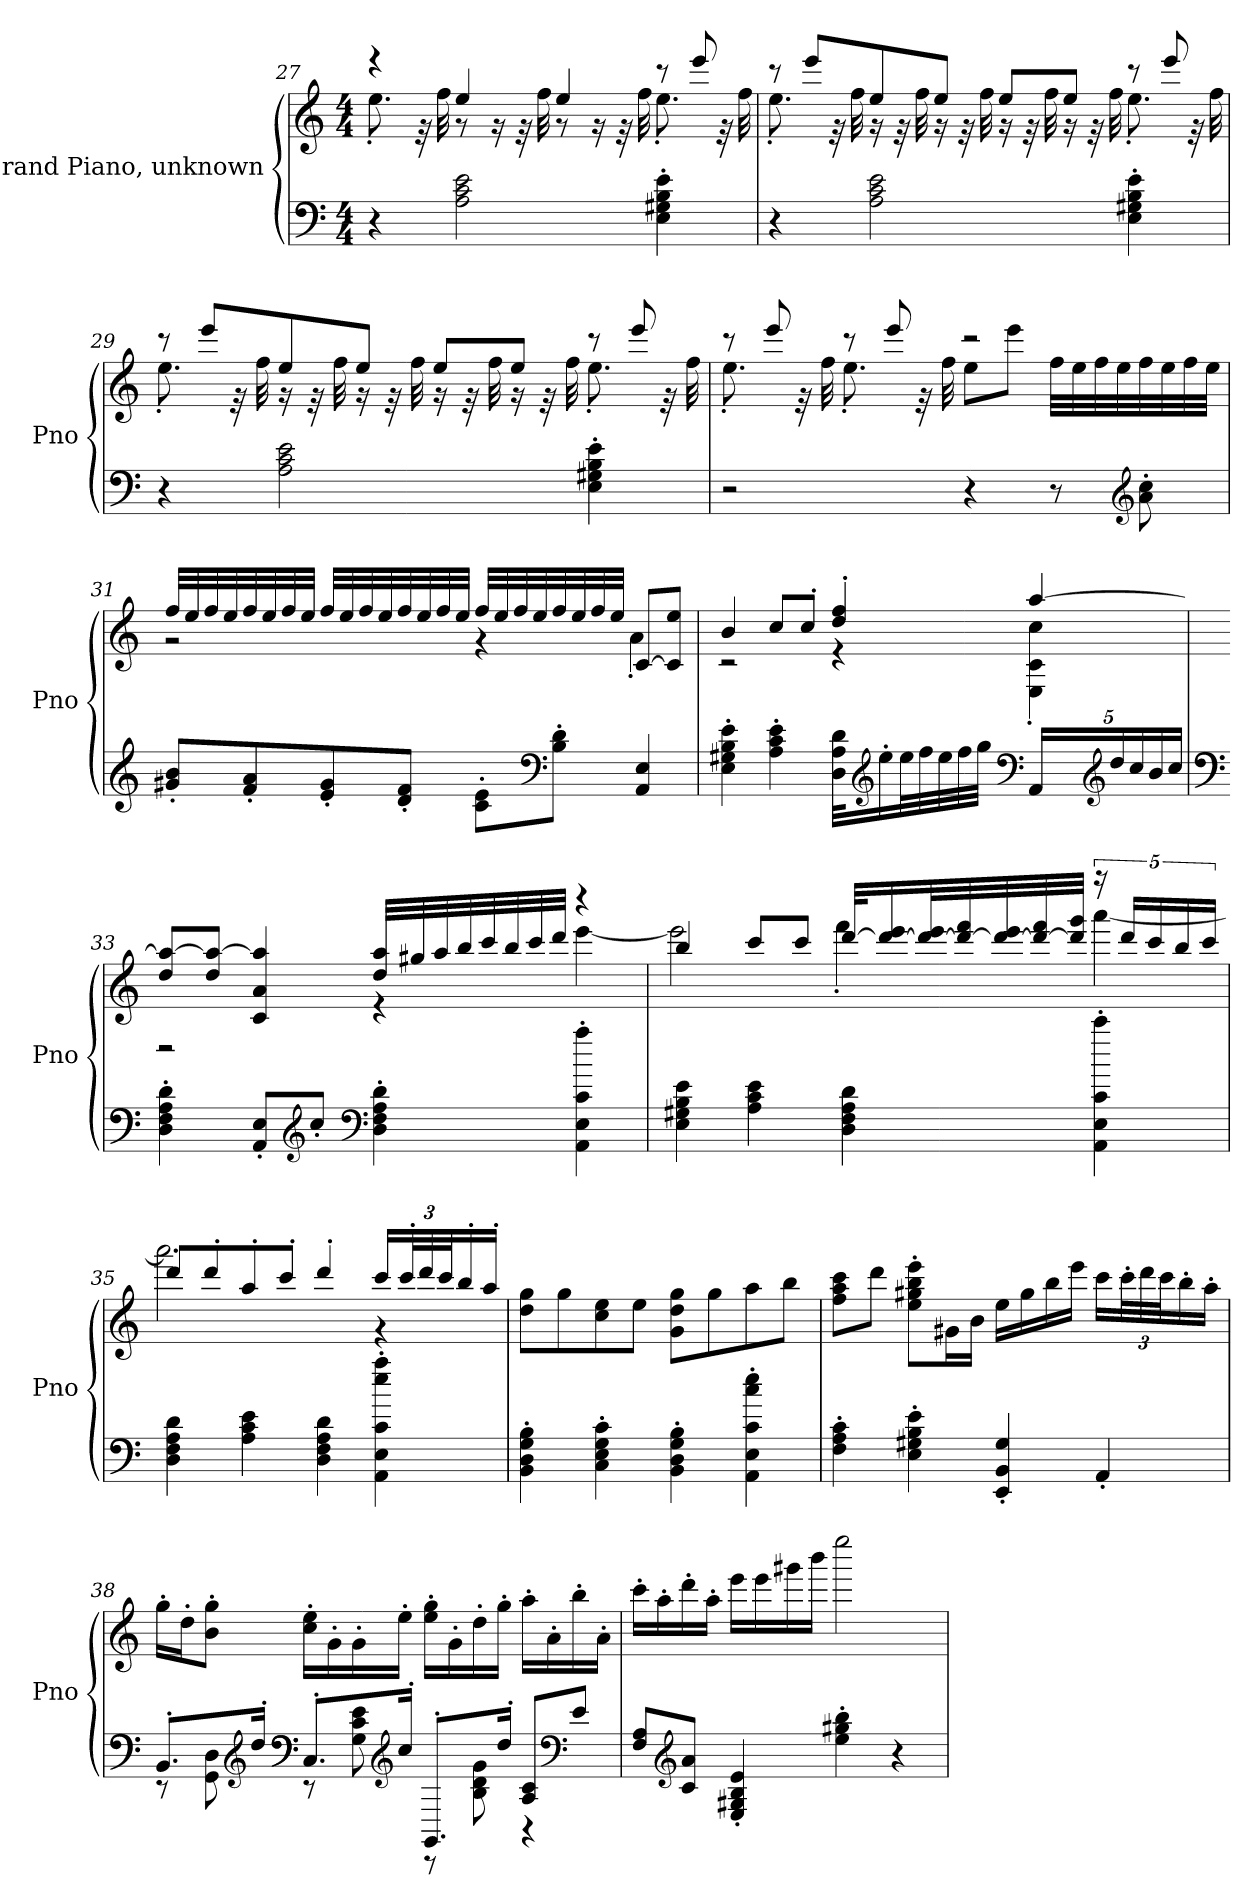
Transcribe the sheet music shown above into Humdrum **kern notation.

**kern	**kern
*part1	*part1
*staff2	*staff1
*I"Grand Piano, unknown	*
*I'Pno	*
!!LO:LB:g=z
*clefF4	*clefG2
*k[]	*k[]
*M4/4	*M4/4
=27	=27
*	*^
4r	4r	8.ee'\
.	.	32r
.	.	32ff\
2A\ 2c\ 2e\	4ee/	8r
.	.	16r
.	.	32r
.	.	32ff\
.	4ee/	8r
.	.	16r
.	.	32r
.	.	32ff\
4E\' 4G#X\' 4B\' 4e\'	8r	8.ee'\
.	8eee/	.
.	.	32r
.	.	32ff\
=28	=28	=28
4r	8r	8.ee'\
.	8eee/L	.
.	.	32r
.	.	32ff\
2A\ 2c\ 2e\	8ee/	16r
.	.	32r
.	.	32ff\
.	8ee/J	16r
.	.	32r
.	.	32ff\
.	8ee/L	16r
.	.	32r
.	.	32ff\
.	8ee/J	16r
.	.	32r
.	.	32ff\
4E\' 4G#X\' 4B\' 4e\'	8r	8.ee'\
.	8eee/	.
.	.	32r
.	.	32ff\
!!LO:LB:g=z	!!
=29	=29	=29
4r	8r	8.ee'\
.	8eee/L	.
.	.	32r
.	.	32ff\
2A\ 2c\ 2e\	8ee/	16r
.	.	32r
.	.	32ff\
.	8ee/J	16r
.	.	32r
.	.	32ff\
.	8ee/L	16r
.	.	32r
.	.	32ff\
.	8ee/J	16r
.	.	32r
.	.	32ff\
4E\' 4G#X\' 4B\' 4e\'	8r	8.ee'\
.	8eee/	.
.	.	32r
.	.	32ff\
=30	=30	=30
2r	8r	8.ee'\
.	8eee/	.
.	.	32r
.	.	32ff\
.	8r	8.ee'\
.	8eee/	.
.	.	32r
.	.	32ff\
4r	2r	8ee\L
.	.	8eee\J
8r	.	32ff\LLL
.	.	32ee\
.	.	32ff\
.	.	32ee\
*clefG2	*	*
8a\' 8cc\'	.	32ff\
.	.	32ee\
.	.	32ff\
.	.	32ee\JJJ
!!LO:PB:g=z	!!
=31	=31	=31
8g#X/' 8b/'L	32ff/LLL	2r
.	32ee/	.
.	32ff/	.
.	32ee/	.
8f/' 8a/'	32ff/	.
.	32ee/	.
.	32ff/	.
.	32ee/JJJ	.
8e/' 8g#/'	32ff/LLL	.
.	32ee/	.
.	32ff/	.
.	32ee/	.
8d/' 8f/'J	32ff/	.
.	32ee/	.
.	32ff/	.
.	32ee/JJJ	.
8c\' 8e\'L	32ff/LLL	4r
.	32ee/	.
.	32ff/	.
.	32ee/	.
*clefF4	*	*
8B\' 8d\'J	32ff/	.
.	32ee/	.
.	32ff/	.
.	32ee/JJJ	.
4AA/ 4E/	[8c/L	4a'\
.	8c/] 8ee/J	.
=32	=32	=32
4E\' 4G#X\' 4B\' 4e\'	4b/	2r
4A\' 4c\' 4e\'	8cc/L	.
.	8cc'/J	.
32D\ 32A\ 32d\KLL	4dd/' 4ff/'	4r
*clefG2	*	*
16ee'\	.	.
32ee\L	.	.
32ff\	.	.
32ee\	.	.
32ff\	.	.
32gg\JJJ	.	.
*clefF4	*	*
*Xbrackettup	*	*
20AA/LL	[4aa/	4E\' 4c\' 4cc\'
*clefG2	*	*
20dd/	.	.
20cc/	.	.
20b/	.	.
20cc/JJ	.	.
!!LO:LB:g=z	!!
=33	=33	=33
*clefF4	*	*
4D\' 4F\' 4A\' 4d\'	8dd/ 8aa/_L	2r
.	8dd/ 8aa/_J	.
8AA/' 8E/'L	4c/ 4a/ 4aa/]	.
*clefG2	*	*
8cc'/J	.	.
*clefF4	*	*
4D\' 4F\' 4A\' 4d\'	32dd/ 32aa/LLL	4r
.	32gg#X/	.
.	32aa/	.
.	32bb/	.
.	32ccc/	.
.	32bb/	.
.	32ccc/	.
.	32ddd/JJJ	.
4AA\' 4E\' 4c\' 4aa\'	4r	[4eee\
!!LO:LB:g=z	!!
=34	=34	=34
4E\ 4G#X\ 4B\ 4e\	4bb/	2eee\]
4A\ 4c\ 4e\	8ccc/L	.
.	8ccc/J	.
4D\ 4F\ 4A\ 4d\	[32ddd/KLL	4fff'\
.	16ddd/_ 16eee/	.
.	32ddd/_ 32eee/L	.
.	32ddd/_ 32fff/	.
.	32ddd/_ 32eee/	.
.	32ddd/_ 32fff/	.
.	32ddd/] 32ggg/JJJ	.
4AA\' 4E\' 4c\' 4ccc\'	20r	[4aaa\
.	20ddd/LL	.
.	20ccc/	.
.	20bb/	.
.	20ccc/JJ	.
=35	=35	=35
4D\ 4F\ 4A\ 4d\	8ddd/L	2.aaa\]
.	8ddd'/	.
4A\ 4c\ 4e\	8aa'/	.
.	8ccc'/J	.
4D\ 4F\ 4A\ 4d\	4ddd'/	.
4AA\' 4E\' 4c\' 4ee\' 4aa\'	16ccc/LL	4r
*	*Xbrackettup	*
.	48ccc'/L	.
.	48ddd/	.
.	48ccc/J	.
.	16bb'/	.
.	16aa'/JJ	.
*	*v	*v
!!LO:LB:g=z
=36	=36
4BB\' 4D\' 4G\' 4B\'	8dd\ 8gg\L
.	8gg\
4C\' 4E\' 4G\' 4c\'	8cc\ 8ee\
.	8ee\J
4BB\' 4D\' 4G\' 4B\'	8g\ 8dd\ 8gg\L
.	8gg\
4AA\' 4E\' 4c\' 4cc\' 4ee\'	8aa\
.	8bb\J
=37	=37
4F\' 4A\' 4c\'	8ff\ 8aa\ 8ccc\L
.	8ddd\J
4E\' 4G#X\' 4B\' 4e\'	8ee\' 8gg#X\' 8bb\' 8eee\'L
.	16g#X\L
.	16b\JJ
4EE/' 4BB/' 4G#/'	16ee\LL
.	16gg#\
.	16bb\
.	16eee\JJ
4AA'/	16ccc\LL
.	48ccc'\L
.	48ddd\
.	48ccc\J
.	16bb'\
.	16aa'\JJ
!!LO:LB:g=z
=38	=38
*^	*
8.BB'/L	8r	16gg'\LL
.	.	16dd'\J
.	8GG\ 8D\	8b\' 8gg\'J
*clefG2	*	*
16dd'/Jk	.	.
*clefF4	*	*
8.C'/L	8r	16cc\' 16ee\'LL
.	.	16g'\
.	8G\ 8c\ 8e\	16g'\
*clefG2	*	*
16cc'/Jk	.	16ee'\JJ
8.GG'/L	8r	16ee\' 16gg\'LL
.	.	16g'\
.	8B\ 8d\ 8g\	16dd'\
16dd'/Jk	.	16gg'\JJ
8A/ 8c/L	4r	16aa'\LL
.	.	16a'\
*clefF4	*	*
8e/J	.	16bb'\
.	.	16a'\JJ
*v	*v	*
=39	=39
8F/ 8A/L	16ccc'\LL
.	16aa'\
*clefG2	*
8c/ 8a/J	16ddd'\
.	16aa'\JJ
4E/' 4G#X/' 4B/' 4e/'	16eee\LL
.	16eee\
.	16ggg#X\
.	16bbb\JJ
4ee\' 4gg#X\' 4bb\'	2eeee\
4r	.
=	=
*-	*-
